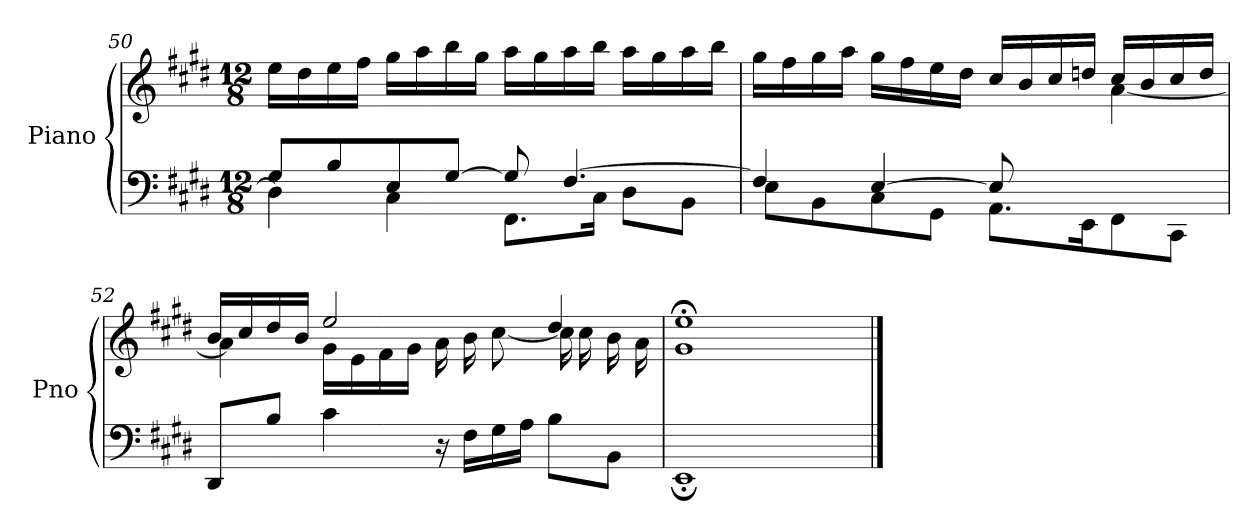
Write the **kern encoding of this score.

**kern	**kern
*part1	*part1
*staff2	*staff1
*I"Piano	*
*I'Pno	*
*clefF4	*clefG2
*k[f#c#g#d#]	*k[f#c#g#d#]
*E:	*E:
*M12/8	*M12/8
=50	=50
*^	*
8G#/L	4D#\]	16eeLL
.	.	16dd#
8B/	.	16ee
.	.	16ff#JJ
8E/	4C#\	16gg#LL
.	.	16aa
[8G#/J	.	16bb
.	.	16gg#JJ
8G#/]	8.FF#L	16aaLL
.	.	16gg#
[4.F#/	.	16aa
.	16C#\J	16bbJJ
.	8D#L	16aaLL
.	.	16gg#
.	8BB\J	16aa
.	.	16bbJJ
!!LO:LB:g=z
=51	=51	=51
*	*	*^
*	*	*	*^
4F#/]	8E\L	16gg#\LL	4ryy	8ryy
.	.	16ff#\	.	.
*	*	*	*v	*v
.	8BB\	16gg#\	.
.	.	16aa\JJ	.
[4E/	8C#\	16gg#\LL	4ryy
.	.	16ff#\	.
.	8GG#\J	16ee\	.
.	.	16dd#\JJ	.
8EL]	8.AAL	16cc#LL	8ryy
.	.	16b/	.
*	*	*	*^
8ryy	.	16cc#/	8ryy	8eJ
.	16EE	16ddn/JJ	.	.
4ryy	8FF#	16cc#/LL	[4a\	4ryy
.	.	16b/	.	.
.	8CC#J	16cc#/	.	.
.	.	16dd/JJ	.	.
*	*	*	*v	*v
=52	=52	=52	=52
4ryy	8DD#L	16bLL	4a\]
.	.	16cc#	.
.	8BJ	16dd#	.
.	.	16bJJ	.
4ryy	4c#\	2ee/	16g#LL
.	.	.	16e
.	.	.	16f#
.	.	.	16g#JJ
4ryy	16r	.	16a\LL
.	16F#\LL	.	16b\
.	16G#\	.	[8cc#\J
.	16A\JJ	.	.
4ryy	8BL	4dd#/	16cc#LL]
.	.	.	16cc#
.	8BBJ	.	16b
.	.	.	16aJJ
=53	=53	=53	=53
2ryy	1EE;\	1ee;</	1g#\
2ryy	.	.	.
*v	*v	*	*
*	*v	*v
==	==
*-	*-
